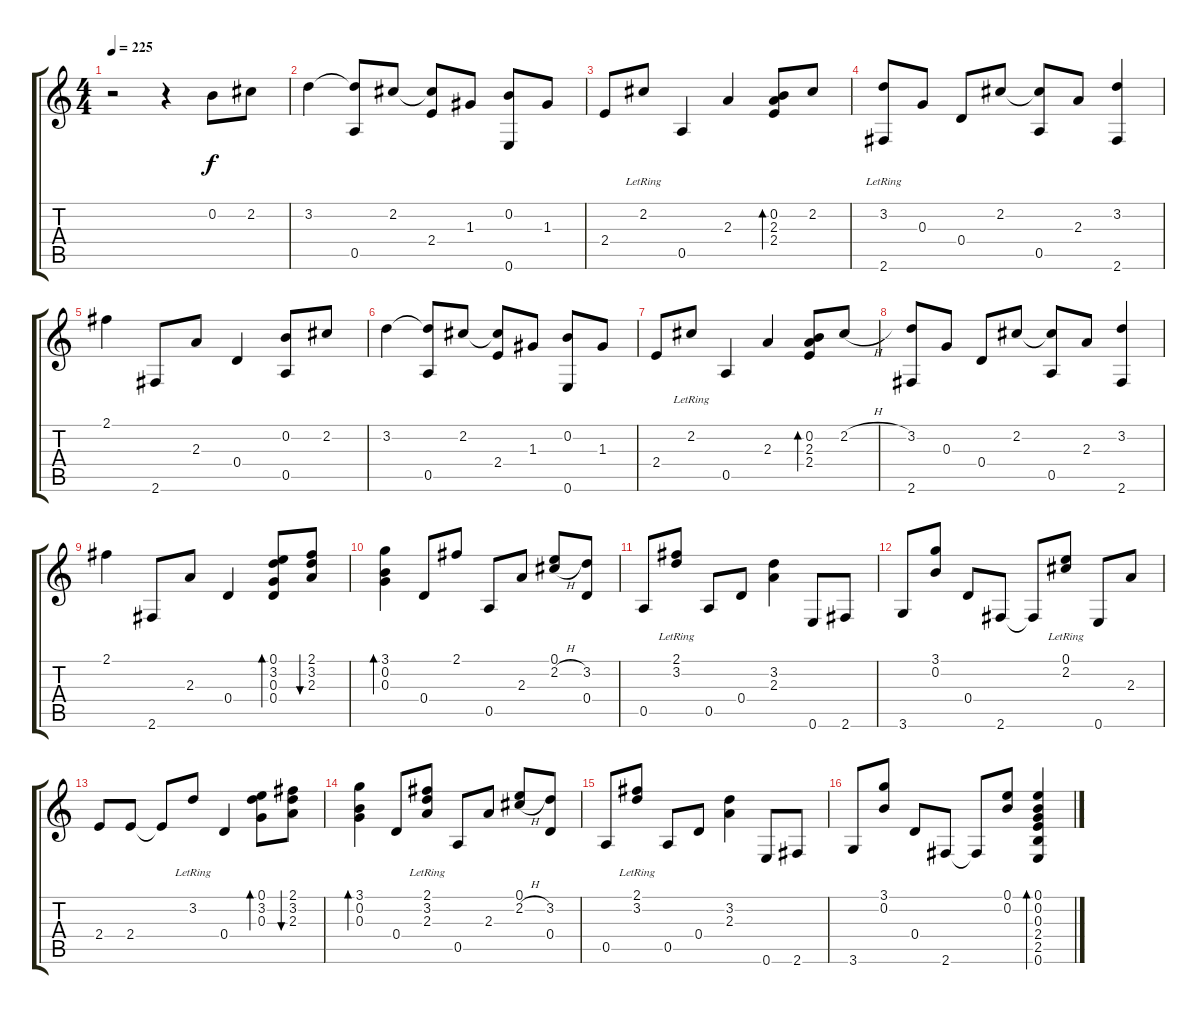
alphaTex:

\track "" {instrument acousticguitarsteel}
\staff {score tabs}
\tuning (E4 B3 G3 D3 A2 E2) {hide}
\ts (4 4)
\tempo 225
\clef g2
\ks c
r.2{dy f instrument acousticguitarsteel} r.4 0.2.8 2.2.8 |
3.2.4 (3.2{t} 0.5).8 2.2.8 (2.2{t} 2.4).8 1.3.8 (0.2 0.6).8 1.3.8 |
2.4.8 2.2{lr}.8 0.5.4 2.3.4 (0.2 2.3 2.4).8{bd 120} 2.2.8 |
(3.2{lr} 2.6).8 0.3.8 0.4.8 2.2.8 (2.2{t} 0.5).8 2.3.8 (3.2 2.6).4 |
2.1.4 2.6.8 2.3.8 0.4.4 (0.2 0.5).8 2.2.8 |
3.2.4 (3.2{t} 0.5).8 2.2.8 (2.2{t} 2.4).8 1.3.8 (0.2 0.6).8 1.3.8 |
2.4.8 2.2{lr}.8 0.5.4 2.3.4 (0.2 2.3 2.4).8{bd 240} 2.2{h}.8 |
(3.2 2.6).8 0.3.8 0.4.8 2.2.8 (2.2{t} 0.5).8 2.3.8 (3.2 2.6).4 |
2.1.4 2.6.8 2.3.8 0.4.4 (0.1 3.2 0.3 0.4).8{bd 120} (2.1 3.2 2.3).8{bu 120} |
(3.1 0.2 0.3).4{bd 120} 0.4.8 2.1.8 0.5.8 2.3.8 (0.1 2.2{h}).8 (3.2 0.4).8 |
0.5.8 (2.1{lr} 3.2{lr}).8 0.5.8 0.4.8 (3.2 2.3).4 0.6.8 2.6.8 |
3.6.8 (3.1 0.2).8 0.4.8 2.6.8 2.6{t}.8 (0.1{lr} 2.2{lr}).8 0.6.8 2.3.8 |
2.4.8 2.4.8 2.4{t}.8 3.2{lr}.8 0.4.4 (0.1 3.2 0.3).8{bd 120} (2.1 3.2 2.3).8{bu 120} |
(3.1 0.2 0.3).4{bd 120} 0.4.8 (2.1{lr} 3.2{lr} 2.3{lr}).8 0.5.8 2.3.8 (0.1 2.2{h}).8 (3.2 0.4).8 |
0.5.8 (2.1{lr} 3.2{lr}).8 0.5.8 0.4.8 (3.2 2.3).4 0.6.8 2.6.8 |
3.6.8 (3.1 0.2).8 0.4.8 2.6.8 2.6{t}.8 (0.1 0.2).8 (0.1 0.2 0.3 2.4 2.5 0.6).4{bd 240}
